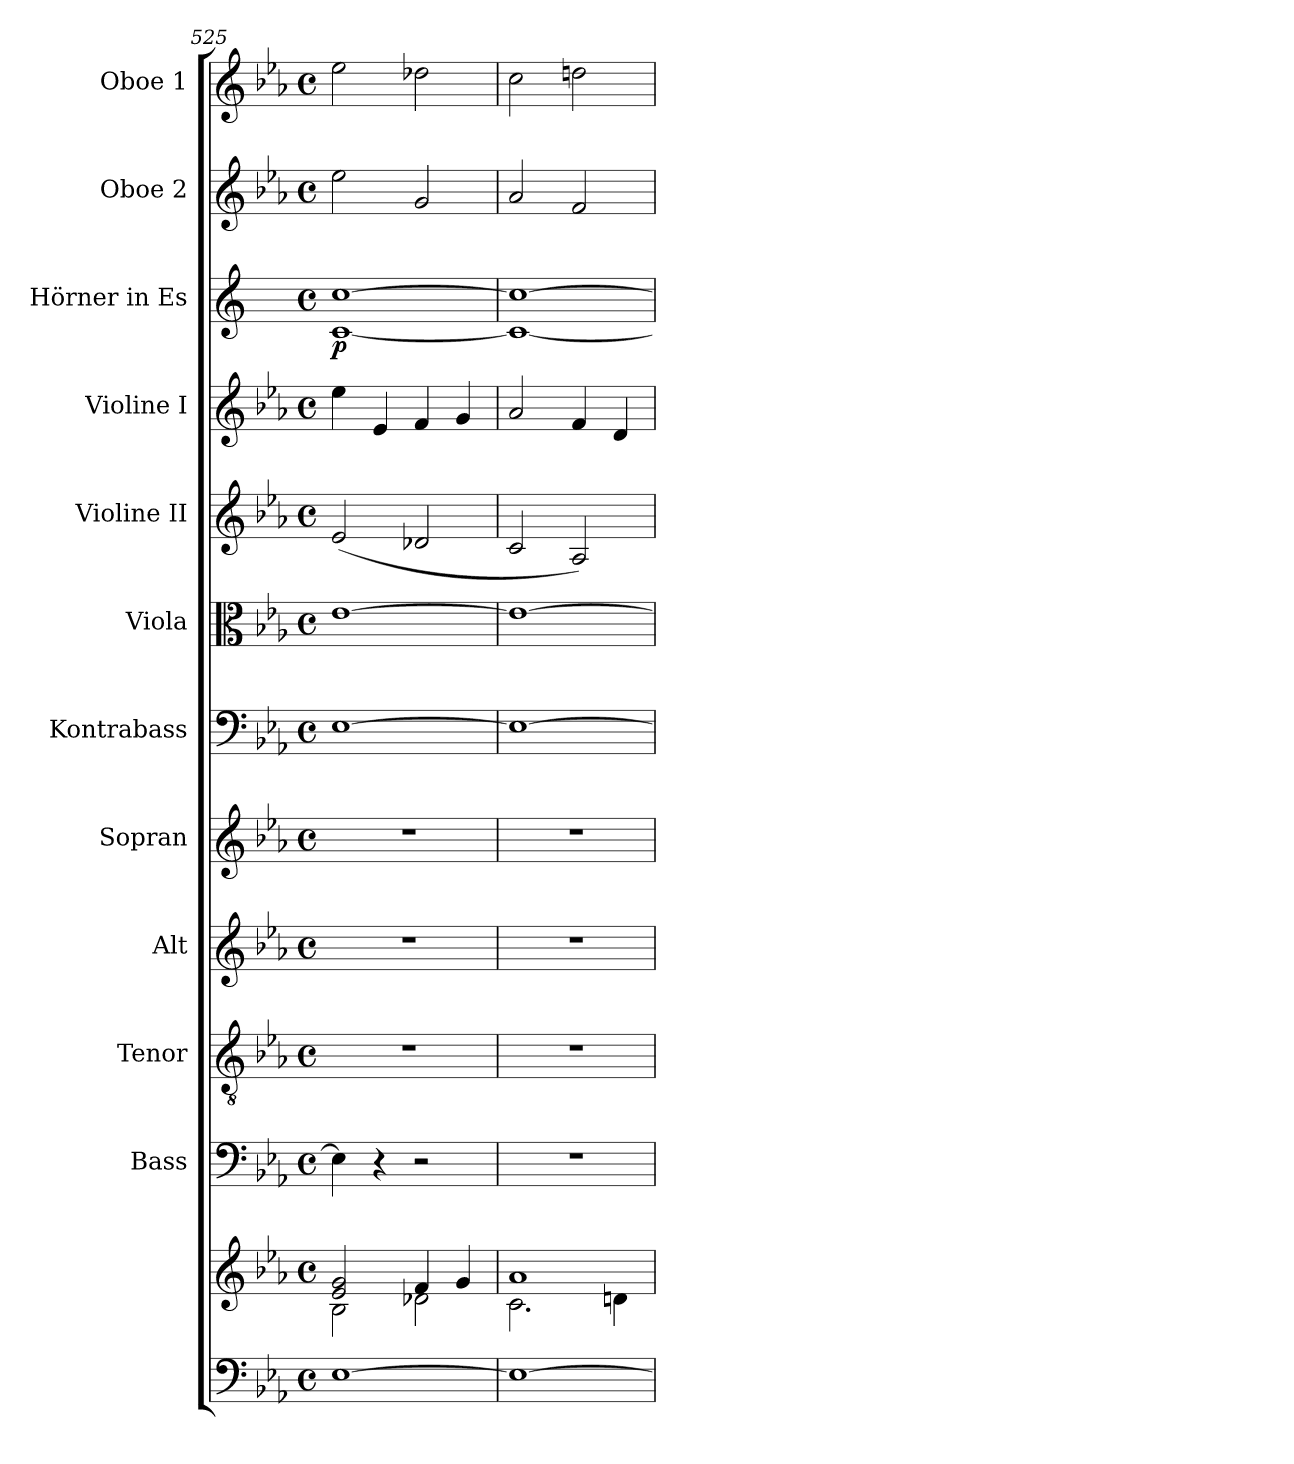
**kern	**kern	**kern	**kern	**kern	**kern	**kern	**kern	**kern	**kern	**kern	**dynam	**kern	**kern
*part12	*part12	*part11	*part10	*part9	*part8	*part7	*part6	*part5	*part4	*part3	*part3	*part2	*part1
*staff13	*staff12	*staff11	*staff10	*staff9	*staff8	*staff7	*staff6	*staff5	*staff4	*staff3	*staff3	*staff2	*staff1
*	*	*I"Bass	*I"Tenor	*I"Alt	*I"Sopran	*I"Kontrabass	*I"Viola	*I"Violine II	*I"Violine I	*I"Hörner in Es	*	*I"Oboe 2	*I"Oboe 1
*	*	*I'B.	*I'T.	*I'A.	*I'S.	*I'Kb.	*I'Vla.	*I'Vl. II	*I'Vl. I	*	*	*I'Ob. 2	*I'Ob. 1
*clefF4	*clefG2	*clefF4	*clefGv2	*clefG2	*clefG2	*clefF4	*clefC3	*clefG2	*clefG2	*clefG2	*	*clefG2	*clefG2
*	*	*	*	*	*	*ITrd7c12	*	*	*	*ITrd5c9	*	*	*
*k[b-e-a-]	*k[b-e-a-]	*k[b-e-a-]	*k[b-e-a-]	*k[b-e-a-]	*k[b-e-a-]	*k[b-e-a-]	*k[b-e-a-]	*k[b-e-a-]	*k[b-e-a-]	*k[b-e-a-]	*	*k[b-e-a-]	*k[b-e-a-]
*E-:	*E-:	*E-:	*E-:	*E-:	*E-:	*E-:	*E-:	*E-:	*E-:	*E-:	*	*E-:	*E-:
*M4/4	*M4/4	*M4/4	*M4/4	*M4/4	*M4/4	*M4/4	*M4/4	*M4/4	*M4/4	*M4/4	*	*M4/4	*M4/4
*met(c)	*met(c)	*met(c)	*met(c)	*met(c)	*met(c)	*met(c)	*met(c)	*met(c)	*met(c)	*met(c)	*	*met(c)	*met(c)
=525	=525	=525	=525	=525	=525	=525	=525	=525	=525	=525	=525	=525	=525
*	*^	*	*	*	*	*	*	*	*	*	*	*	*
!	!	!	!	!	!	!	!	!	!	!	!	!LO:DY:b	!	!
[1E-	2e-/ 2g/	2B-\	4E-\]	1r	1r	1r	[1EE-	[1e-	(<2e-/	4ee-\	[1E- [1e-	p	2ee-\	2ee-\
.	.	.	4r	.	.	.	.	.	.	4e-/	.	.	.	.
.	4f/	2d-X\	2r	.	.	.	.	.	2d-X/	4f/	.	.	2g/	2dd-X\
.	4g/	.	.	.	.	.	.	.	.	4g/	.	.	.	.
=526	=526	=526	=526	=526	=526	=526	=526	=526	=526	=526	=526	=526	=526	=526
1E-_	1a-	2.c\	1r	1r	1r	1r	1EE-_	1e-_	2c/	2a-/	1E-_ 1e-_	.	2a-/	2cc\
.	.	.	.	.	.	.	.	.	2A-/)	4f/	.	.	2f/	2ddn\
.	.	4dn\	.	.	.	.	.	.	.	4d/	.	.	.	.
*	*v	*v	*	*	*	*	*	*	*	*	*	*	*	*
=	=	=	=	=	=	=	=	=	=	=	=	=	=
*-	*-	*-	*-	*-	*-	*-	*-	*-	*-	*-	*-	*-	*-
